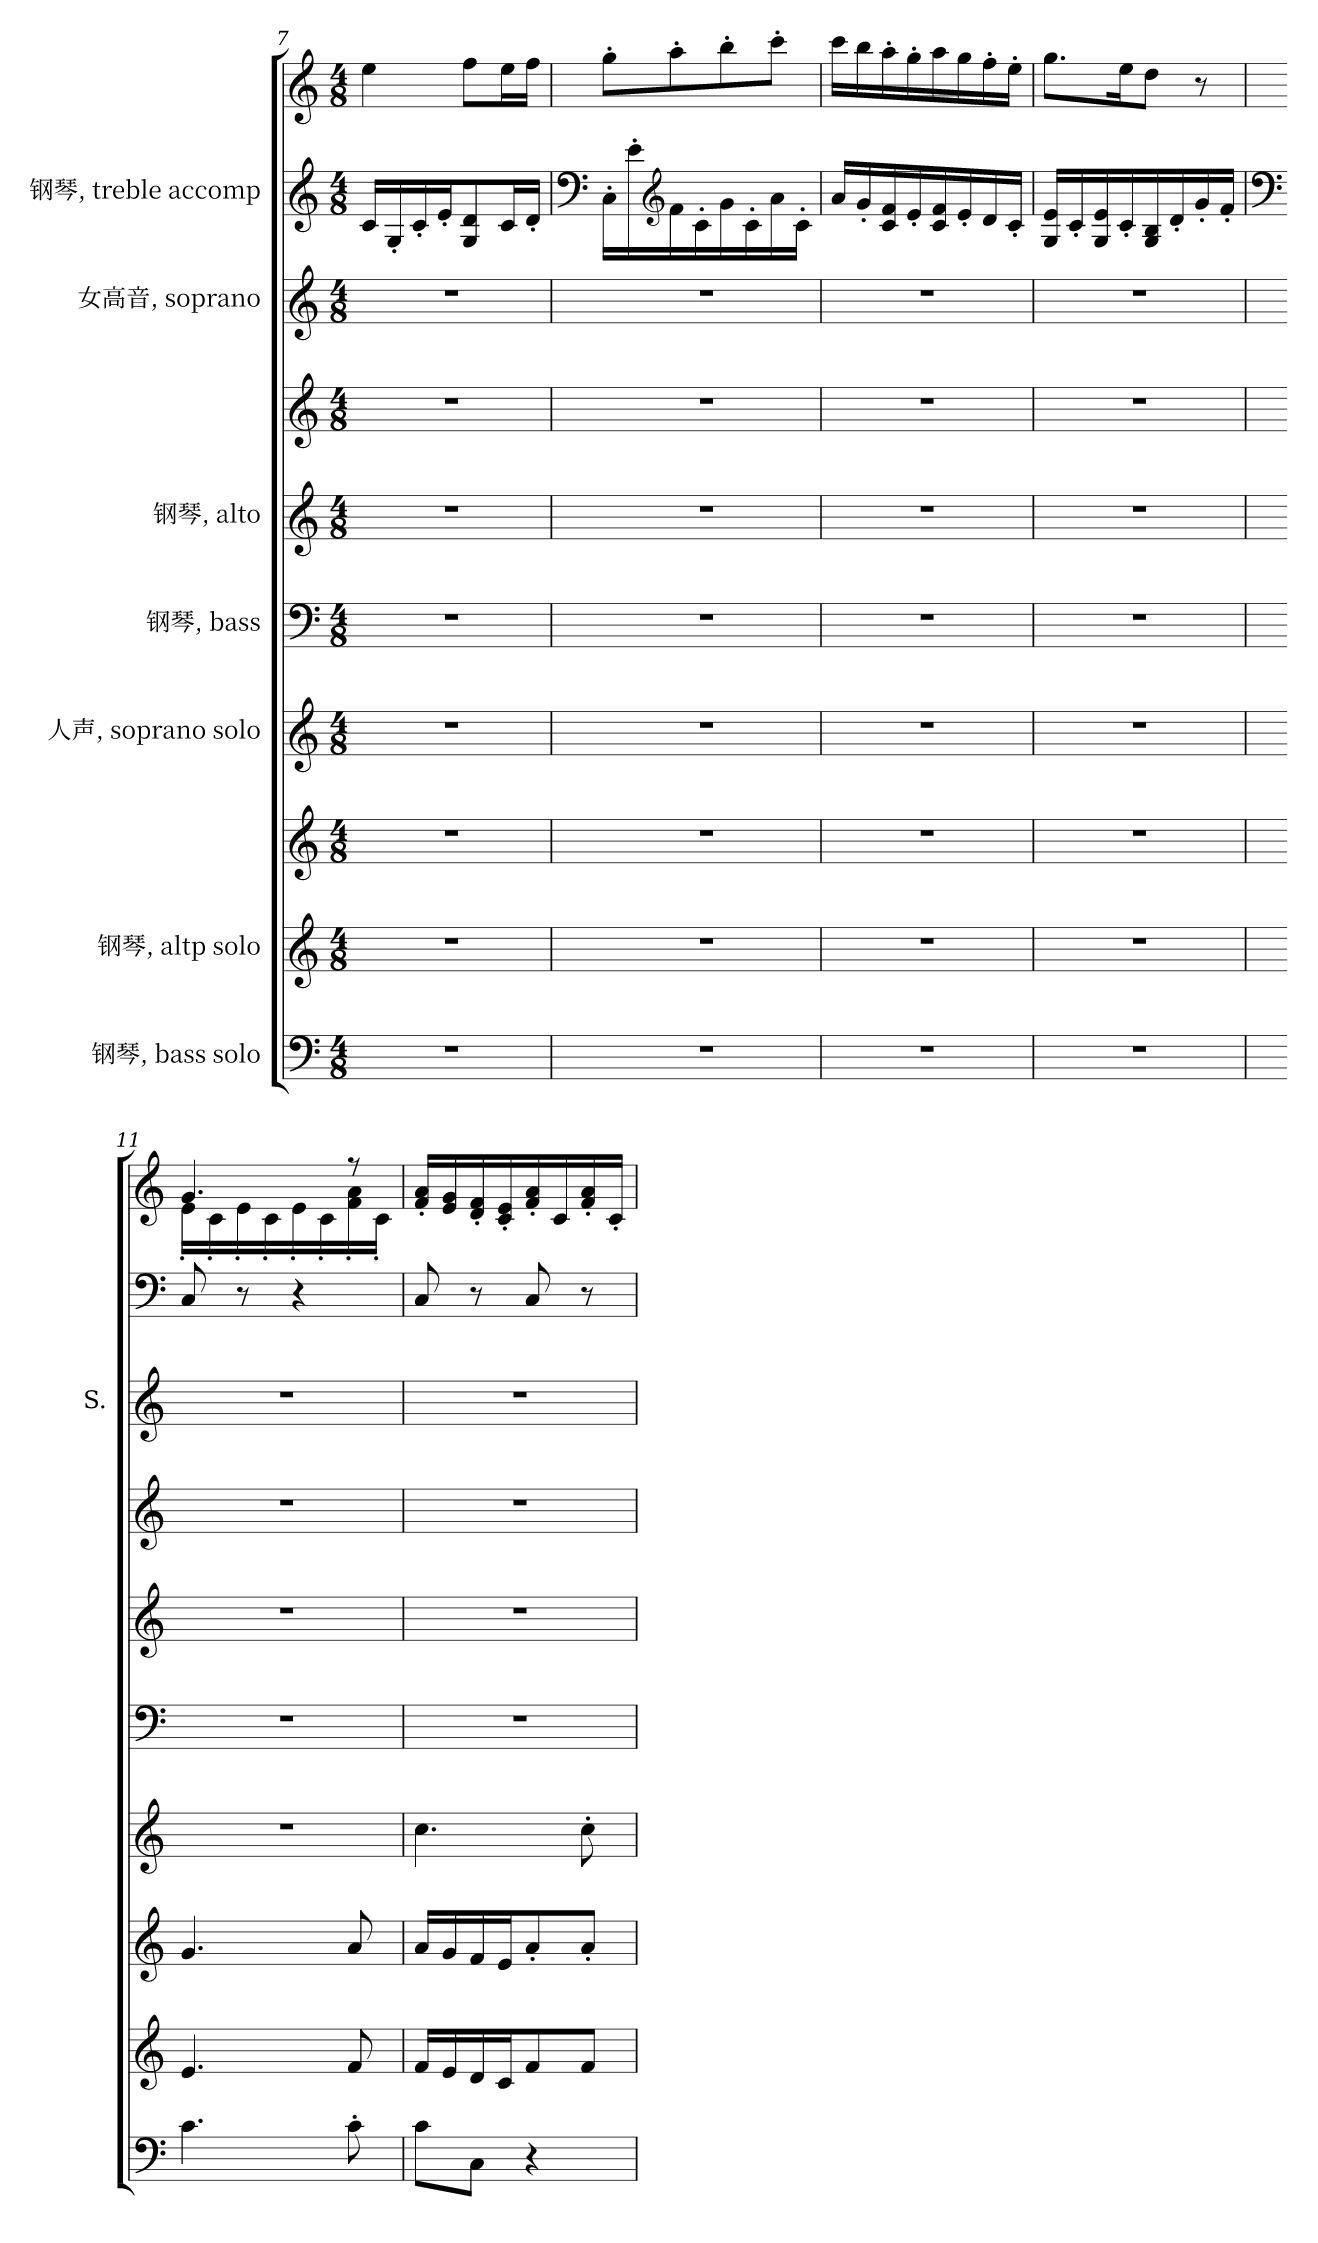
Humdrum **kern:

**kern	**kern	**kern	**kern	**kern	**kern	**kern	**kern	**kern	**kern
*part7	*part6	*part6	*part5	*part4	*part3	*part3	*part2	*part1	*part1
*staff10	*staff9	*staff8	*staff7	*staff6	*staff5	*staff4	*staff3	*staff2	*staff1
*I"钢琴, bass solo	*I"钢琴, altp solo	*	*I"人声, soprano solo	*I"钢琴, bass	*I"钢琴, alto	*	*I"女高音, soprano	*I"钢琴, treble accomp	*
*	*	*	*	*	*	*	*I'S.	*	*
*clefF4	*clefG2	*clefG2	*clefG2	*clefF4	*clefG2	*clefG2	*clefG2	*clefG2	*clefG2
*k[]	*k[]	*k[]	*k[]	*k[]	*k[]	*k[]	*k[]	*k[]	*k[]
*M4/8	*M4/8	*M4/8	*M4/8	*M4/8	*M4/8	*M4/8	*M4/8	*M4/8	*M4/8
=7	=7	=7	=7	=7	=7	=7	=7	=7	=7
2r	2r	2r	2r	2r	2r	2r	2r	16c/LL	4ee\
.	.	.	.	.	.	.	.	16G'/	.
.	.	.	.	.	.	.	.	16c'/	.
.	.	.	.	.	.	.	.	16e'/J	.
.	.	.	.	.	.	.	.	8G/ 8d/	8ff\L
.	.	.	.	.	.	.	.	16c/L	16ee\L
.	.	.	.	.	.	.	.	16d'/JJ	16ff\JJ
!!LO:PB:g=z
=8	=8	=8	=8	=8	=8	=8	=8	=8	=8
*	*	*	*	*	*	*	*	*clefF4	*
2r	2r	2r	2r	2r	2r	2r	2r	16C'\LL	8gg'\L
.	.	.	.	.	.	.	.	16e'\	.
*	*	*	*	*	*	*	*	*clefG2	*
.	.	.	.	.	.	.	.	16f\	8aa'\
.	.	.	.	.	.	.	.	16c'\	.
.	.	.	.	.	.	.	.	16g\	8bb'\
.	.	.	.	.	.	.	.	16c'\	.
.	.	.	.	.	.	.	.	16a\	8ccc'\J
.	.	.	.	.	.	.	.	16c'\JJ	.
=9	=9	=9	=9	=9	=9	=9	=9	=9	=9
2r	2r	2r	2r	2r	2r	2r	2r	16a/LL	16ccc\LL
.	.	.	.	.	.	.	.	16g'/	16bb\
.	.	.	.	.	.	.	.	16c/ 16f/	16aa'\
.	.	.	.	.	.	.	.	16e'/	16gg'\
.	.	.	.	.	.	.	.	16c/ 16f/	16aa\
.	.	.	.	.	.	.	.	16e'/	16gg\
.	.	.	.	.	.	.	.	16d/	16ff'\
.	.	.	.	.	.	.	.	16c'/JJ	16ee'\JJ
=10	=10	=10	=10	=10	=10	=10	=10	=10	=10
2r	2r	2r	2r	2r	2r	2r	2r	16G/ 16e/LL	8.gg\L
.	.	.	.	.	.	.	.	16c'/	.
.	.	.	.	.	.	.	.	16G/ 16e/	.
.	.	.	.	.	.	.	.	16c'/	16ee\K
.	.	.	.	.	.	.	.	16G/ 16B/	8dd\J
.	.	.	.	.	.	.	.	16d'/	.
.	.	.	.	.	.	.	.	16g'/	8r
.	.	.	.	.	.	.	.	16f'/JJ	.
=11	=11	=11	=11	=11	=11	=11	=11	=11	=11
*	*	*	*	*	*	*	*	*clefF4	*
*	*	*	*	*	*	*	*	*	*^
4.c\	4.e/	4.g/	2r	2r	2r	2r	2r	8C/	4.g/	16e'\LL
.	.	.	.	.	.	.	.	.	.	16c'\
.	.	.	.	.	.	.	.	8r	.	16e'\
.	.	.	.	.	.	.	.	.	.	16c'\
.	.	.	.	.	.	.	.	4r	.	16e'\
.	.	.	.	.	.	.	.	.	.	16c'\
8c'\	8f/	8a/	.	.	.	.	.	.	8r	16f\' 16a\'
.	.	.	.	.	.	.	.	.	.	16c'\JJ
*	*	*	*	*	*	*	*	*	*v	*v
!!LO:PB:g=z
=12	=12	=12	=12	=12	=12	=12	=12	=12	=12
8c\L	16f/LL	16a/LL	4.cc\	2r	2r	2r	2r	8C/	16f/' 16a/'LL
.	16e/	16g/	.	.	.	.	.	.	16e/ 16g/
8C\J	16d/	16f/	.	.	.	.	.	8r	16d/' 16f/'
.	16c/J	16e/J	.	.	.	.	.	.	16c/' 16e/'
4r	8f/	8a'/	.	.	.	.	.	8C/	16f/' 16a/'
.	.	.	.	.	.	.	.	.	16c/
.	8f/J	8a'/J	8cc'\	.	.	.	.	8r	16f/' 16a/'
.	.	.	.	.	.	.	.	.	16c'/JJ
=	=	=	=	=	=	=	=	=	=
*-	*-	*-	*-	*-	*-	*-	*-	*-	*-
